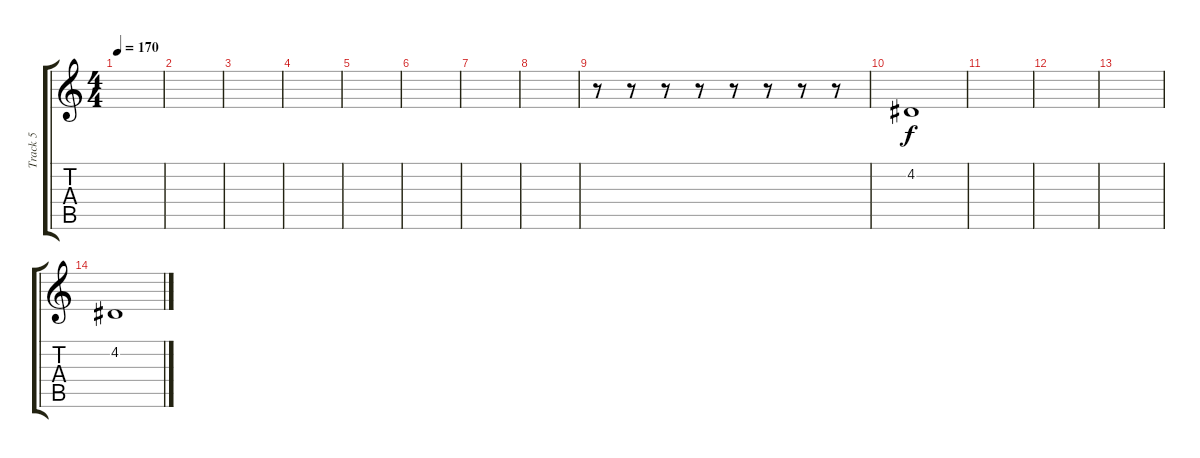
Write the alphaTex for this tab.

\track ("Track 5" "Track 5") {instrument lead2sawtooth}
\staff {score tabs}
\tuning (E4 B3 G3 D3 A2 E2) {hide}
\ts (4 4)
\tempo 170
\clef g2
\ks c
|
|
|
|
|
|
|
|
r.8 r.8 r.8 r.8 r.8 r.8 r.8 r.8 |
4.2.1 |
|
|
|
4.2.1
